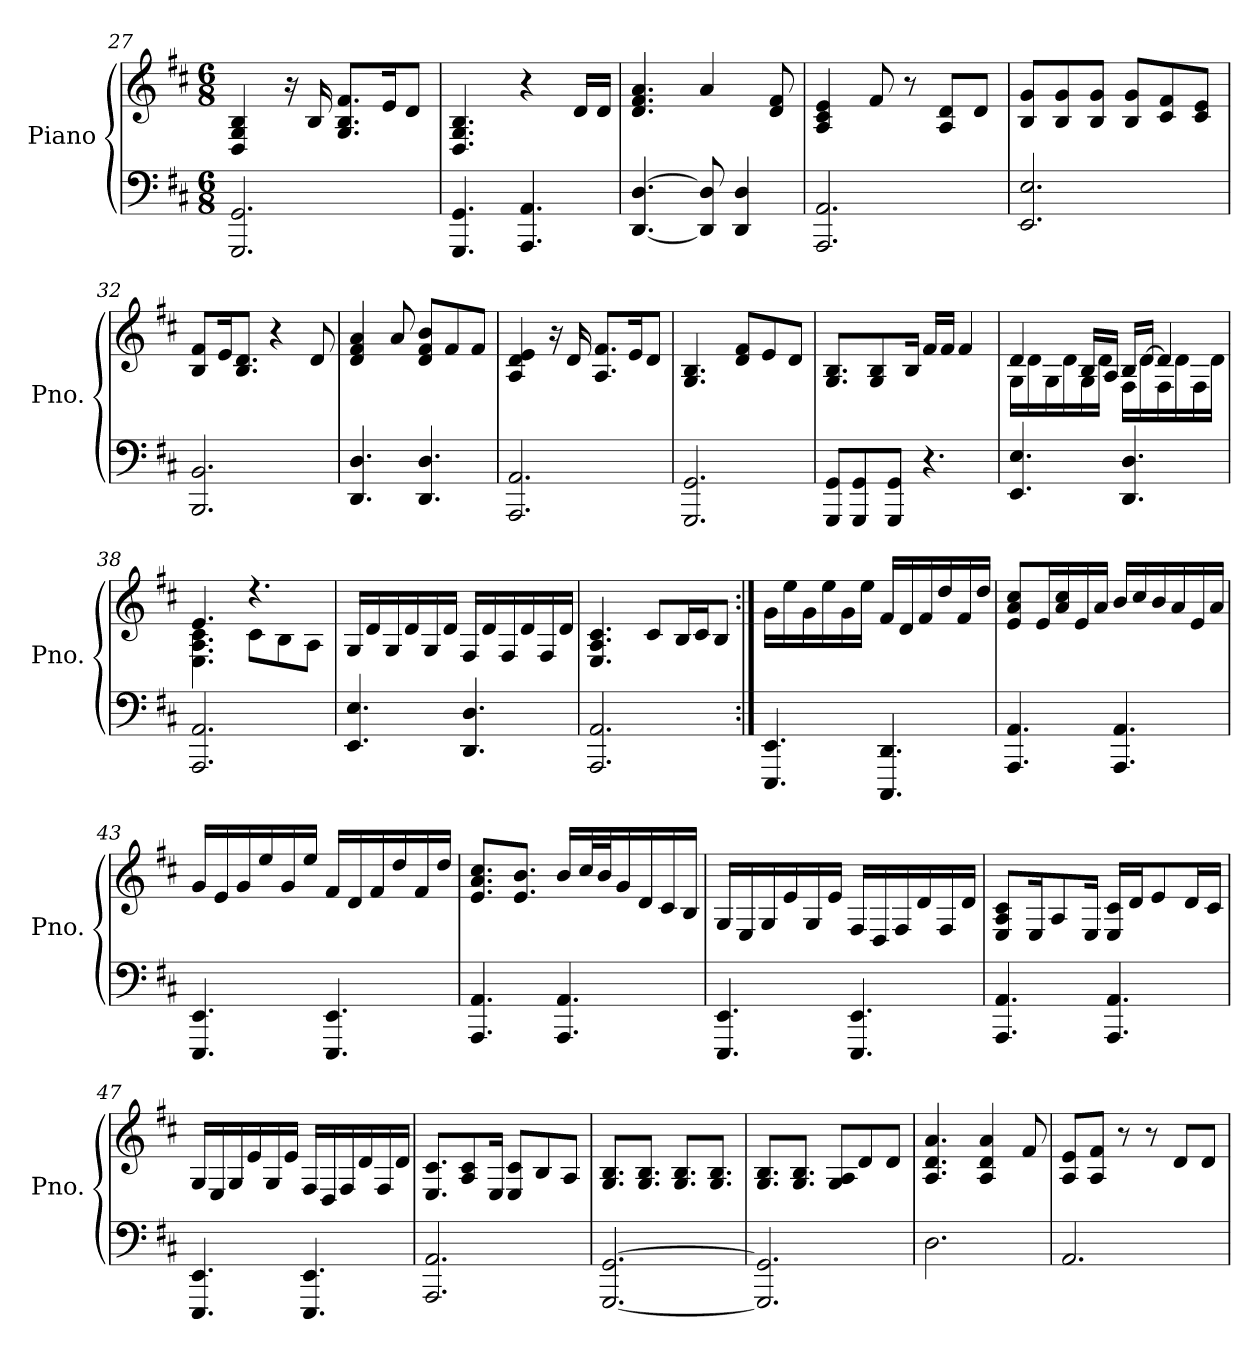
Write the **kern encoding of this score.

**kern	**kern
*part1	*part1
*staff2	*staff1
*I"Piano	*
*I'Pno.	*
!!LO:PB:g=z
*clefF4	*clefG2
*k[f#c#]	*k[f#c#]
*M6/8	*M6/8
=27	=27
2.GGG/ 2.GG/	4D/ 4G/ 4B/
.	16r
.	16B/
.	8.G/ 8.B/ 8.f#/L
.	16e/K
.	8d/J
=28	=28
4.GGG/ 4.GG/	4.D/ 4.G/ 4.B/
4.AAA/ 4.AA/	4r
.	16d/LL
.	16d/JJ
=29	=29
[4.DD/ [4.D/	4.d/ 4.f#/ 4.a/
8DD/] 8D/]	4a/
4DD/ 4D/	.
.	8d/ 8f#/
=30	=30
2.AAA/ 2.AA/	4A/ 4c#/ 4e/
.	8f#/
.	8r
.	8A/ 8d/L
.	8d/J
=31	=31
2.EE/ 2.E/	8B/ 8g/L
.	8B/ 8g/
.	8B/ 8g/J
.	8B/ 8g/L
.	8c#/ 8f#/
.	8c#/ 8e/J
=32	=32
2.BBB/ 2.BB/	8B/ 8f#/L
.	16e/K
.	8.B/ 8.d/J
.	4r
.	8d/
!!LO:LB:g=z
=33	=33
4.DD/ 4.D/	4d/ 4f#/ 4a/
.	8a/
4.DD/ 4.D/	8d/ 8f#/ 8b/L
.	8f#/
.	8f#/J
=34	=34
2.AAA/ 2.AA/	4A/ 4d/ 4e/
.	16r
.	16d/
.	8.A/ 8.f#/L
.	16e/K
.	8d/J
=35	=35
2.GGG/ 2.GG/	4.G/ 4.B/
.	8d/ 8f#/L
.	8e/
.	8d/J
=36	=36
8GGG/ 8GG/L	8.G/ 8.B/L
8GGG/ 8GG/	.
.	8G/ 8B/
8GGG/ 8GG/J	.
.	16B/Jk
4.r	16f#/LL
.	16f#/JJ
.	4f#/
=37	=37
*	*^
4.EE/ 4.E/	4d/	16G\LL
.	.	16d\
.	.	16G\
.	.	16d\
.	16B/LL	16G\
.	16A/JJ	16d\JJ
4.DD/ 4.D/	16B/LL	16F#\LL
.	[16d/JJ	16d\
.	4d/]	16F#\
.	.	16d\
.	.	16F#\
.	.	16d\JJ
!!LO:LB:g=z	!!
=38	=38	=38
2.AAA/ 2.AA/	4.e/	4.E\ 4.A\ 4.c#\
.	4.r	8c#\L
.	.	8B\
.	.	8A\J
*	*v	*v
=39	=39
4.EE/ 4.E/	16G/LL
.	16d/
.	16G/
.	16d/
.	16G/
.	16d/JJ
4.DD/ 4.D/	16F#/LL
.	16d/
.	16F#/
.	16d/
.	16F#/
.	16d/JJ
=40	=40
2.AAA/ 2.AA/	4.E/ 4.A/ 4.c#/
.	8c#/L
.	16B/L
.	16c#/J
.	8B/J
=41:|!	=41:|!
4.EEE/ 4.EE/	16g\LL
.	16ee\
.	16g\
.	16ee\
.	16g\
.	16ee\JJ
4.CCC#/ 4.DD/	16f#/LL
.	16d/
.	16f#/
.	16dd/
.	16f#/
.	16dd/JJ
!!LO:LB:g=z
=42	=42
4.AAA/ 4.AA/	8e/ 8a/ 8cc#/L
.	16e/L
.	16a/ 16cc#/
.	16e/
.	16a/JJ
4.AAA/ 4.AA/	16b/LL
.	16cc#/
.	16b/
.	16a/
.	16e/
.	16a/JJ
=43	=43
4.EEE/ 4.EE/	16g/LL
.	16e/
.	16g/
.	16ee/
.	16g/
.	16ee/JJ
4.EEE/ 4.EE/	16f#/LL
.	16d/
.	16f#/
.	16dd/
.	16f#/
.	16dd/JJ
=44	=44
4.AAA/ 4.AA/	8.e/ 8.a/ 8.cc#/L
.	8.e/ 8.b/J
4.AAA/ 4.AA/	16b/LL
.	32cc#/L
.	32b/J
.	16g/
.	16d/
.	16c#/
.	16B/JJ
!!LO:LB:g=z
=45	=45
4.EEE/ 4.EE/	16G/LL
.	16E/
.	16G/
.	16e/
.	16G/
.	16e/JJ
4.EEE/ 4.EE/	16F#/LL
.	16D/
.	16F#/
.	16d/
.	16F#/
.	16d/JJ
=46	=46
4.AAA/ 4.AA/	8E/ 8A/ 8c#/L
.	16E/K
.	8A/
.	16E/Jk
4.AAA/ 4.AA/	16E/ 16c#/LL
.	16d/J
.	8e/
.	16d/L
.	16c#/JJ
=47	=47
4.EEE/ 4.EE/	16G/LL
.	16E/
.	16G/
.	16e/
.	16G/
.	16e/JJ
4.EEE/ 4.EE/	16F#/LL
.	16D/
.	16F#/
.	16d/
.	16F#/
.	16d/JJ
!!LO:LB:g=z
=48	=48
2.AAA/ 2.AA/	8.E/ 8.c#/L
.	8A/ 8c#/
.	16E/Jk
.	8E/ 8c#/L
.	8B/
.	8A/J
=49	=49
[2.GGG/ [2.GG/	8.G/ 8.B/L
.	8.G/ 8.B/J
.	8.G/ 8.B/L
.	8.G/ 8.B/J
=50	=50
2.GGG/] 2.GG/]	8.G/ 8.B/L
.	8.G/ 8.B/J
.	8G/ 8A/L
.	8d/
.	8d/J
=51	=51
2.D\	4.A/ 4.d/ 4.a/
.	4A/ 4d/ 4a/
.	8f#/
=52	=52
2.AA/	8A/ 8e/L
.	8A/ 8f#/J
.	8r
.	8r
.	8d/L
.	8d/J
=	=
*-	*-
